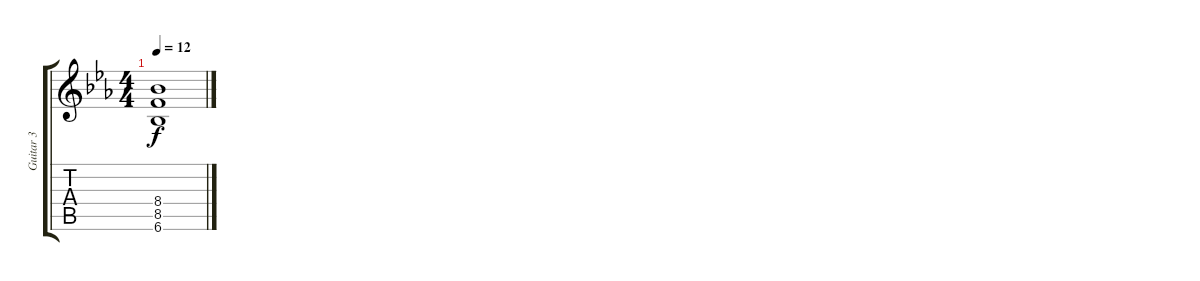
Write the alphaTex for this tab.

\track ("Guitar 3" "Guitar 3") {instrument distortionguitar}
\staff {score tabs}
\tuning (E4 B3 G3 D3 A2 E2) {hide}
\ts (4 4)
\tempo 12
\clef g2
\ks eb
(8.4{t} 8.5{t} 6.6{t}).1{dy f volume 1}
